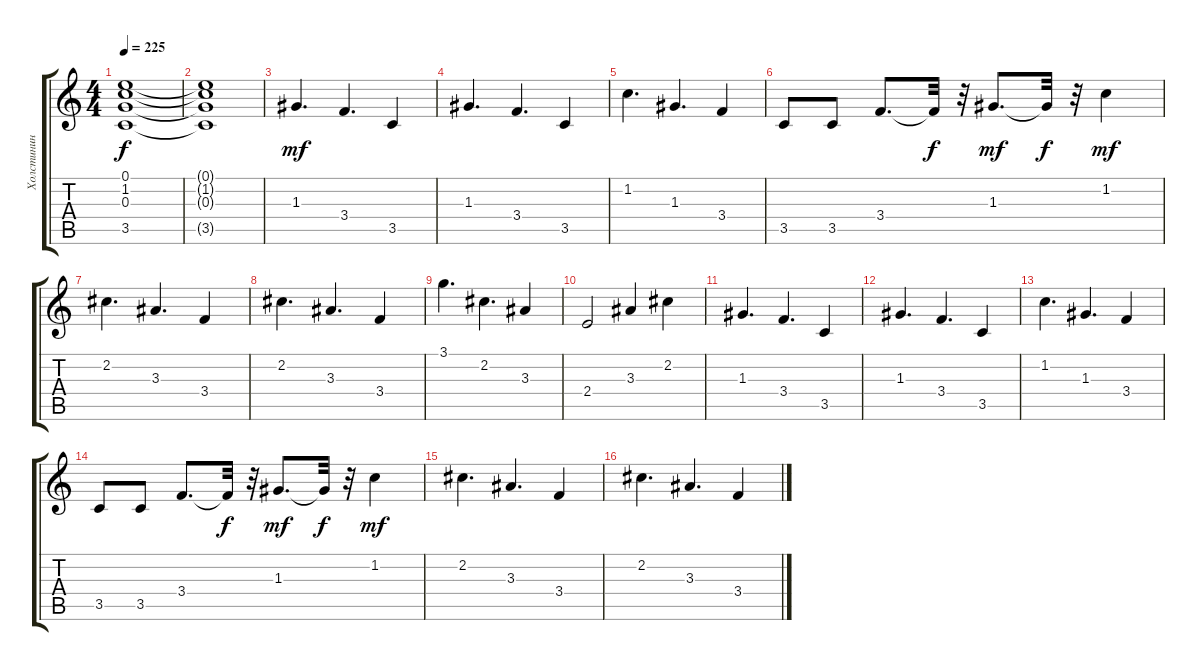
\track ("Холстинин" "Холстинин") {instrument distortionguitar}
\staff {score tabs}
\tuning (E4 B3 G3 D3 A2 E2) {hide}
\ts (4 4)
\tempo 225
\clef g2
\ks c
(0.1{t} 1.2{t} 0.3{t} 3.5{t}).1{dy f} |
(0.1{t} 1.2{t} 0.3{t} 3.5{t}).1 |
1.3.4{d dy mf} 3.4.4{d} 3.5.4 |
1.3.4{d} 3.4.4{d} 3.5.4 |
1.2.4{d} 1.3.4{d} 3.4.4 |
3.5.8 3.5.8 3.4.8{d} 3.4{t}.32{dy f} r.32 1.3.8{d dy mf} 1.3{t}.32{dy f} r.32 1.2.4{dy mf} |
2.2.4{d} 3.3.4{d} 3.4.4 |
2.2.4{d} 3.3.4{d} 3.4.4 |
3.1.4{d} 2.2.4{d} 3.3.4 |
2.4.2 3.3.4 2.2.4 |
1.3.4{d} 3.4.4{d} 3.5.4 |
1.3.4{d} 3.4.4{d} 3.5.4 |
1.2.4{d} 1.3.4{d} 3.4.4 |
3.5.8 3.5.8 3.4.8{d} 3.4{t}.32{dy f} r.32 1.3.8{d dy mf} 1.3{t}.32{dy f} r.32 1.2.4{dy mf} |
2.2.4{d} 3.3.4{d} 3.4.4 |
2.2.4{d} 3.3.4{d} 3.4.4
